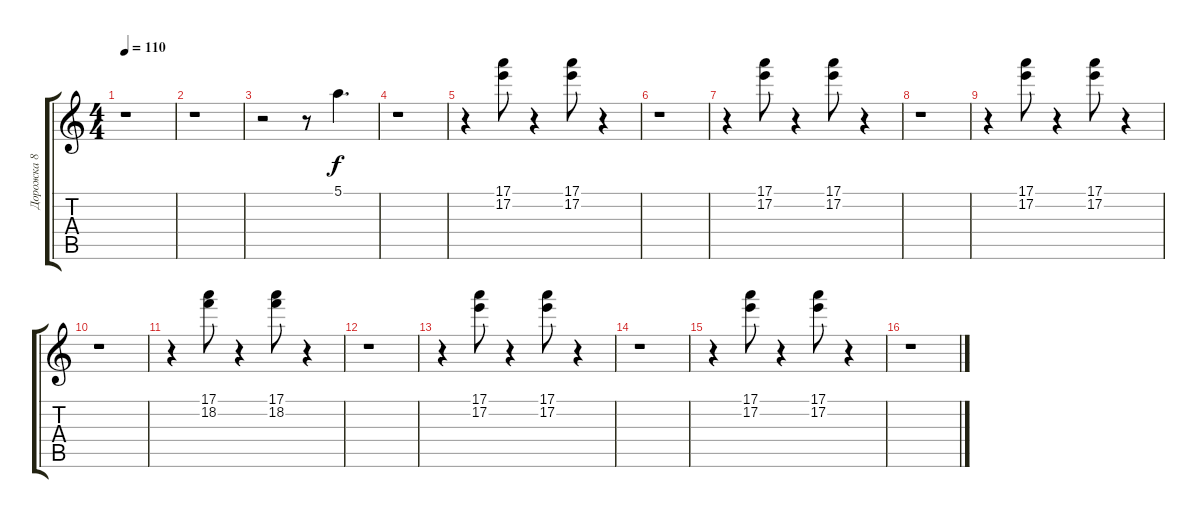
\track ("Дорожка 8" "Дорожка 8") {instrument overdrivenguitar}
\staff {score tabs}
\tuning (E4 B3 G3 D3 A2 E2) {hide}
\ts (4 4)
\tempo 110
\clef g2
\ks c
r.1{dy f} |
r.1 |
r.2 r.8 5.1.4{d} |
r.1 |
r.4 (17.1 17.2).8 r.4 (17.1 17.2).8 r.4 |
r.1 |
r.4 (17.1 17.2).8 r.4 (17.1 17.2).8 r.4 |
r.1 |
r.4 (17.1 17.2).8 r.4 (17.1 17.2).8 r.4 |
r.1 |
r.4 (17.1 18.2).8 r.4 (17.1 18.2).8 r.4 |
r.1 |
r.4 (17.1 17.2).8 r.4 (17.1 17.2).8 r.4 |
r.1 |
r.4 (17.1 17.2).8 r.4 (17.1 17.2).8 r.4 |
r.1
